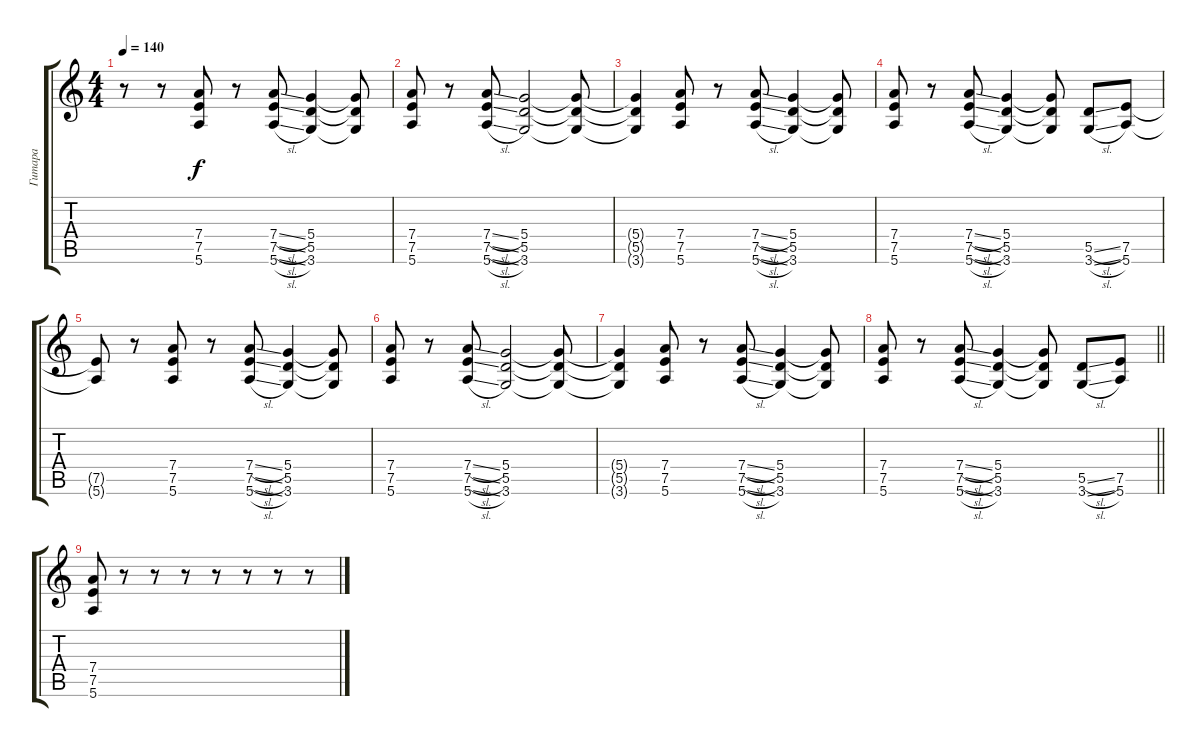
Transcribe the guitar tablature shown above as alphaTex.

\track ("Гитара" "Гитара") {instrument distortionguitar}
\staff {score tabs}
\tuning (E4 B3 G3 D3 A2 E2) {hide}
\ts (4 4)
\tempo 140
\clef g2
\ks c
r.8{dy f} r.8 (7.4 7.5 5.6).8 r.8 (7.4{sl} 7.5{sl} 5.6{sl}).8 (5.4 5.5 3.6).4 (5.4{t} 5.5{t} 3.6{t}).8 |
(7.4 7.5 5.6).8 r.8 (7.4{sl} 7.5{sl} 5.6{sl}).8 (5.4 5.5 3.6).2 (5.4{t} 5.5{t} 3.6{t}).8 |
(5.4{t} 5.5{t} 3.6{t}).4 (7.4 7.5 5.6).8 r.8 (7.4{sl} 7.5{sl} 5.6{sl}).8 (5.4 5.5 3.6).4 (5.4{t} 5.5{t} 3.6{t}).8 |
(7.4 7.5 5.6).8 r.8 (7.4{sl} 7.5{sl} 5.6{sl}).8 (5.4 5.5 3.6).4 (5.4{t} 5.5{t} 3.6{t}).8 (5.5{sl} 3.6{sl}).8 (7.5 5.6).8 |
(7.5{t} 5.6{t}).8 r.8 (7.4 7.5 5.6).8 r.8 (7.4{sl} 7.5{sl} 5.6{sl}).8 (5.4 5.5 3.6).4 (5.4{t} 5.5{t} 3.6{t}).8 |
(7.4 7.5 5.6).8 r.8 (7.4{sl} 7.5{sl} 5.6{sl}).8 (5.4 5.5 3.6).2 (5.4{t} 5.5{t} 3.6{t}).8 |
(5.4{t} 5.5{t} 3.6{t}).4 (7.4 7.5 5.6).8 r.8 (7.4{sl} 7.5{sl} 5.6{sl}).8 (5.4 5.5 3.6).4 (5.4{t} 5.5{t} 3.6{t}).8 |
\barLineRight lightlight
(7.4 7.5 5.6).8 r.8 (7.4{sl} 7.5{sl} 5.6{sl}).8 (5.4 5.5 3.6).4 (5.4{t} 5.5{t} 3.6{t}).8 (5.5{sl} 3.6{sl}).8 (7.5 5.6).8 |
(7.4 7.5 5.6).8 r.8 r.8 r.8 r.8 r.8 r.8 r.8
